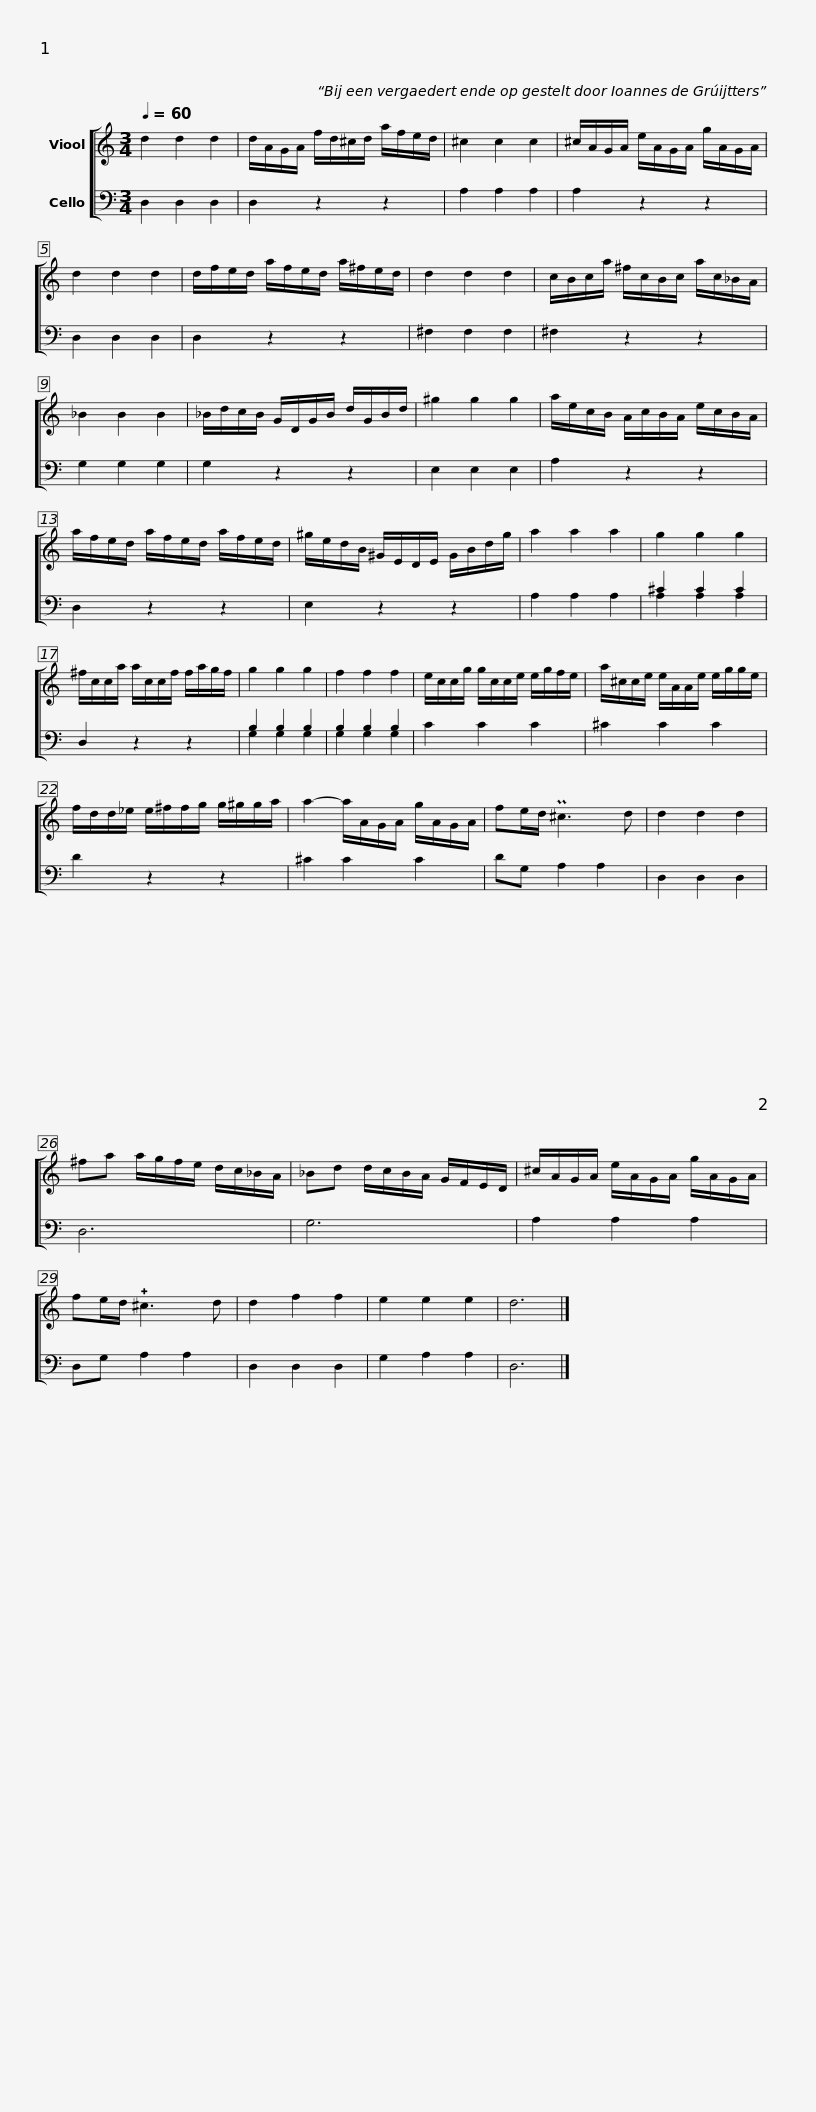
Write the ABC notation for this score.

X:1
%%score [ 1 ( 2 3 ) ]
L:1/8
Q:1/4=60
M:3/4
I:linebreak $
K:C
V:1 treble
V:2 bass
V:3 bass
V:1
 d2 d2 d2 | d/A/G/A/ f/d/^c/d/ a/f/e/d/ | ^c2 c2 c2 | ^c/A/G/A/ e/A/G/A/ g/A/G/A/ |$ d2 d2 d2 | %5
 d/f/e/d/ a/f/e/d/ a/^f/e/d/ | d2 d2 d2 | c/B/c/a/ ^f/c/B/c/ a/c/_B/A/ |$ _B2 B2 B2 | _B/d/c/B/ G/D/G/B/ d/G/B/d/ | %10
 ^g2 g2 g2 | a/e/c/B/ A/c/B/A/ e/c/B/A/ |$ a/f/e/d/ a/f/e/d/ a/f/e/d/ | ^g/e/d/B/ ^G/E/D/E/ G/B/d/g/ | a2 a2 a2 | %15
 g2 g2 g2 |$ ^f/c/c/a/ a/c/c/f/ f/a/g/f/ | g2 g2 g2 | f2 f2 f2 | e/c/c/g/ g/c/c/e/ e/g/f/e/ |$ %20
 a/^c/c/e/ e/A/A/e/ e/g/g/e/ | f/d/d/_e/ e/^f/f/g/ g/^g/g/a/ | a2- a/A/G/A/ g/A/G/A/ | fe/d/ P^c3 d |$ d2 d2 d2 | %25
 ^fa a/g/f/e/ d/c/_B/A/ | _Bd d/c/B/A/ G/F/E/D/ | ^c/A/G/A/ e/A/G/A/ g/A/G/A/ |$ fe/d/ !plus!^c3 d | d2 f2 f2 | %30
 e2 e2 e2 | d6 |] %32
V:2
 D,2 D,2 D,2 | D,2 z2 z2 | A,2 A,2 A,2 | A,2 z2 z2 |$ D,2 D,2 D,2 | %5
 D,2 z2 z2 | ^F,2 F,2 F,2 | ^F,2 z2 z2 |$ G,2 G,2 G,2 | G,2 z2 z2 | %10
 E,2 E,2 E,2 | A,2 z2 z2 |$ D,2 z2 z2 | E,2 z2 z2 | A,2 A,2 A,2 | %15
 ^C2 C2 C2 |$ D,2 z2 z2 | B,2 B,2 B,2 | B,2 B,2 B,2 | C2 C2 C2 |$ %20
 ^C2 C2 C2 | D2 z2 z2 | ^C2 C2 C2 | DG, A,2 A,2 |$ D,2 D,2 D,2 | %25
 D,6 | G,6 | A,2 A,2 A,2 |$ D,G, A,2 A,2 | D,2 D,2 D,2 | %30
 G,2 A,2 A,2 | D,6 |] %32
V:3
 x6 | x6 | x6 | x6 |$ x6 | %5
 x6 | x6 | x6 |$ x6 | x6 | %10
 x6 | x6 |$ x6 | x6 | x6 | %15
 A,2 A,2 A,2 |$ x6 | G,2 G,2 G,2 | G,2 G,2 G,2 | x6 |$ %20
 x6 | x6 | x6 | x6 |$ x6 | %25
 x6 | x6 | x6 |$ x6 | x6 | %30
 x6 | x6 |] %32
